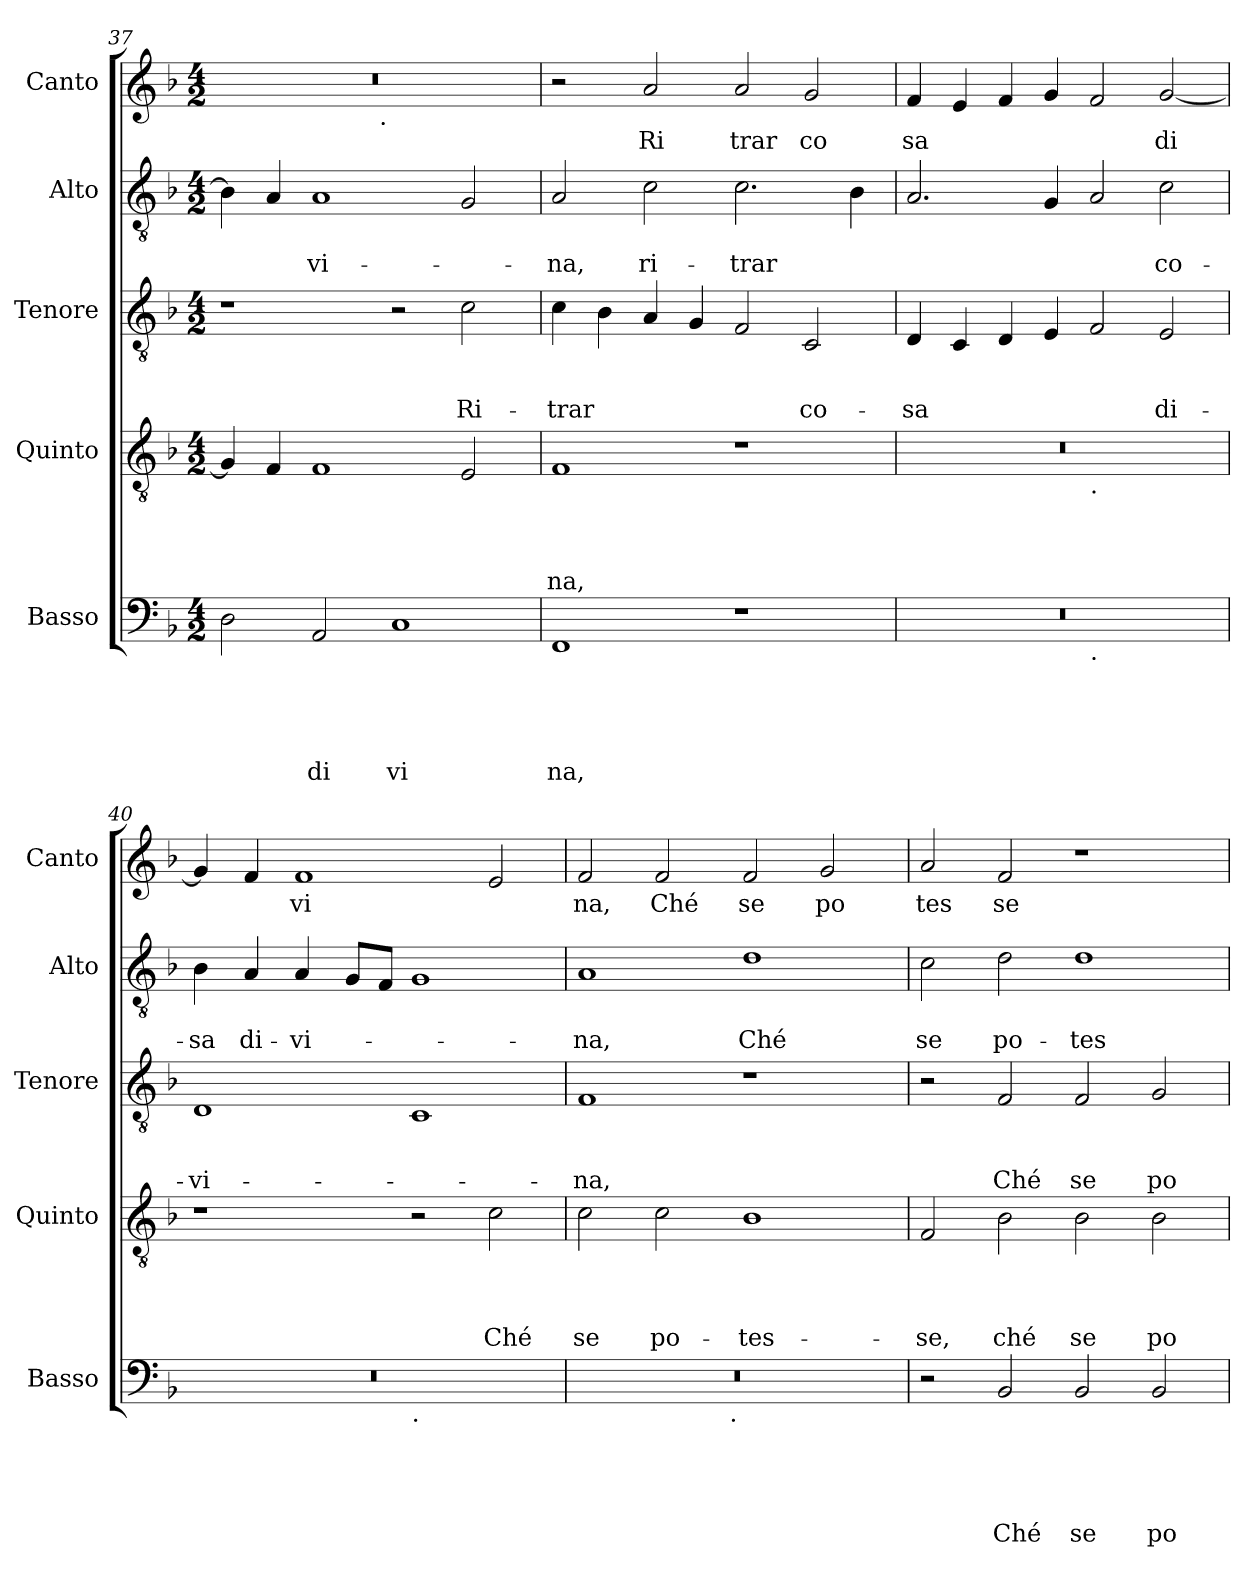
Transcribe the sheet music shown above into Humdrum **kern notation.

**kern	**text	**text	**text	**text	**text	**kern	**text	**text	**text	**text	**kern	**text	**text	**text	**kern	**text	**text	**kern	**text
*part5	*part5	*part5	*part5	*part5	*part5	*part4	*part4	*part4	*part4	*part4	*part3	*part3	*part3	*part3	*part2	*part2	*part2	*part1	*part1
*staff5	*staff5	*staff5	*staff5	*staff5	*staff5	*staff4	*staff4	*staff4	*staff4	*staff4	*staff3	*staff3	*staff3	*staff3	*staff2	*staff2	*staff2	*staff1	*staff1
*I"Basso	*	*	*	*	*	*I"Quinto	*	*	*	*	*I"Tenore	*	*	*	*I"Alto	*	*	*I"Canto	*
*I'Basso	*	*	*	*	*	*I'Quinto	*	*	*	*	*I'Tenore	*	*	*	*I'Alto	*	*	*I'Canto	*
*clefF4	*	*	*	*	*	*clefGv2	*	*	*	*	*clefGv2	*	*	*	*clefGv2	*	*	*clefG2	*
*k[b-]	*	*	*	*	*	*k[b-]	*	*	*	*	*k[b-]	*	*	*	*k[b-]	*	*	*k[b-]	*
*F:	*	*	*	*	*	*F:	*	*	*	*	*F:	*	*	*	*F:	*	*	*F:	*
*M4/2	*	*	*	*	*	*M4/2	*	*	*	*	*M4/2	*	*	*	*M4/2	*	*	*M4/2	*
=37	=37	=37	=37	=37	=37	=37	=37	=37	=37	=37	=37	=37	=37	=37	=37	=37	=37	=37	=37
*	*	*	*	*	*	*	*	*	*	*	*	*	*	*	*	*	*	*^	*
2D\	.	.	.	.	.	4G/]	.	.	.	.	1r	.	.	.	4B-\]	.	.	0r	2ryy	.
.	.	.	.	.	.	4F/	.	.	.	.	.	.	.	.	4A/	.	.	.	.	.
!	!	!	!	!	!LO:LY:b	!	!	!	!	!	!	!	!	!	!	!	!LO:LY:b	!	!	!
2AA/	.	.	.	.	di	1F	.	.	.	.	.	.	.	.	1A	.	-vi-	.	4...ryy	.
!	!	!	!	!	!	!	!	!	!	!	!	!	!	!	!	!	!	!	!LO:TX:b:t=.	!
.	.	.	.	.	.	.	.	.	.	.	.	.	.	.	.	.	.	.	1ryy	.
!	!	!	!	!	!LO:LY:b	!	!	!	!	!	!	!	!	!	!	!	!	!	!	!
1C	.	.	.	.	vi	.	.	.	.	.	2r	.	.	.	.	.	.	.	.	.
!	!	!	!	!	!	!	!	!	!	!	!	!	!	!LO:LY:b	!	!	!	!	!	!
.	.	.	.	.	.	2E/	.	.	.	.	2c\	.	.	Ri-	2G/	.	.	.	.	.
.	.	.	.	.	.	.	.	.	.	.	.	.	.	.	.	.	.	.	32ryy	.
=38	=38	=38	=38	=38	=38	=38	=38	=38	=38	=38	=38	=38	=38	=38	=38	=38	=38	=38	=38	=38
!	!	!	!	!	!LO:LY:b	!	!	!	!	!LO:LY:b	!	!	!	!LO:LY:b	!	!	!LO:LY:b	!	!	!
*	*	*	*	*	*	*	*	*	*	*	*	*	*	*	*	*	*	*v	*v	*
1FF	.	.	.	.	na,	1F	.	.	.	-na,	4c\	.	.	-trar	2A/	.	-na,	2r	.
.	.	.	.	.	.	.	.	.	.	.	4B-\	.	.	.	.	.	.	.	.
!	!	!	!	!	!	!	!	!	!	!	!	!	!	!	!	!	!LO:LY:b	!	!LO:LY:b
.	.	.	.	.	.	.	.	.	.	.	4A/	.	.	.	2c\	.	ri-	2a/	Ri
.	.	.	.	.	.	.	.	.	.	.	4G/	.	.	.	.	.	.	.	.
!	!	!	!	!	!	!	!	!	!	!	!	!	!	!	!	!	!LO:LY:b	!	!LO:LY:b
1r	.	.	.	.	.	1r	.	.	.	.	2F/	.	.	.	2.c\	.	-trar	2a/	trar
!	!	!	!	!	!	!	!	!	!	!	!	!	!	!LO:LY:b	!	!	!	!	!LO:LY:b
.	.	.	.	.	.	.	.	.	.	.	2C/	.	.	co-	.	.	.	2g/	co
.	.	.	.	.	.	.	.	.	.	.	.	.	.	.	4B-\	.	.	.	.
=39	=39	=39	=39	=39	=39	=39	=39	=39	=39	=39	=39	=39	=39	=39	=39	=39	=39	=39	=39
!	!	!	!	!	!	!	!	!	!	!	!	!	!	!LO:LY:b	!	!	!	!	!LO:LY:b
*^	*	*	*	*	*	*^	*	*	*	*	*	*	*	*	*	*	*	*	*
0r	1ryy	.	.	.	.	.	0r	1ryy	.	.	.	.	4D/	.	.	-sa	2.A/	.	.	4f/	sa
.	.	.	.	.	.	.	.	.	.	.	.	.	4C/	.	.	.	.	.	.	4e/	.
.	.	.	.	.	.	.	.	.	.	.	.	.	4D/	.	.	.	.	.	.	4f/	.
.	.	.	.	.	.	.	.	.	.	.	.	.	4E/	.	.	.	4G/	.	.	4g/	.
!	!	!	!	!	!	!	!	!LO:TX:b:t=.	!	!	!	!	!	!	!	!	!	!	!	!	!
!	!LO:TX:b:t=.	!	!	!	!	!	!	!	!	!	!	!	!	!	!	!	!	!	!	!	!
.	1ryy	.	.	.	.	.	.	1ryy	.	.	.	.	2F/	.	.	.	2A/	.	.	2f/	.
!	!	!	!	!	!	!	!	!	!	!	!	!	!	!	!	!LO:LY:b	!	!	!LO:LY:b	!	!LO:LY:b
.	.	.	.	.	.	.	.	.	.	.	.	.	2E/	.	.	di-	2c\	.	co-	[<2g/	di
=40	=40	=40	=40	=40	=40	=40	=40	=40	=40	=40	=40	=40	=40	=40	=40	=40	=40	=40	=40	=40	=40
!	!	!	!	!	!	!	!	!	!	!	!	!	!	!	!	!LO:LY:b	!	!	!LO:LY:b	!	!
*	*	*	*	*	*	*	*v	*v	*	*	*	*	*	*	*	*	*	*	*	*	*
0r	1ryy	.	.	.	.	.	1r	.	.	.	.	1D	.	.	-vi-	4B-\	.	-sa	4g/]	.
!	!	!	!	!	!	!	!	!	!	!	!	!	!	!	!	!	!	!LO:LY:b	!	!
.	.	.	.	.	.	.	.	.	.	.	.	.	.	.	.	4A/	.	di-	4f/	.
!	!	!	!	!	!	!	!	!	!	!	!	!	!	!	!	!	!	!LO:LY:b	!	!LO:LY:b
.	.	.	.	.	.	.	.	.	.	.	.	.	.	.	.	4A/	.	-vi-	1f	vi
.	.	.	.	.	.	.	.	.	.	.	.	.	.	.	.	8G/L	.	.	.	.
.	.	.	.	.	.	.	.	.	.	.	.	.	.	.	.	8F/J	.	.	.	.
!	!LO:TX:b:t=.	!	!	!	!	!	!	!	!	!	!	!	!	!	!	!	!	!	!	!
.	1ryy	.	.	.	.	.	2r	.	.	.	.	1C	.	.	.	1G	.	.	.	.
!	!	!	!	!	!	!	!	!	!	!	!LO:LY:b	!	!	!	!	!	!	!	!	!
.	.	.	.	.	.	.	2c\	.	.	.	Ché	.	.	.	.	.	.	.	2e/	.
=41	=41	=41	=41	=41	=41	=41	=41	=41	=41	=41	=41	=41	=41	=41	=41	=41	=41	=41	=41	=41
!	!	!	!	!	!	!	!	!	!	!	!LO:LY:b	!	!	!	!LO:LY:b	!	!	!LO:LY:b	!	!LO:LY:b
0r	2ryy	.	.	.	.	.	2c\	.	.	.	se	1F	.	.	-na,	1A	.	-na,	2f/	na,
!	!	!	!	!	!	!	!	!	!	!	!LO:LY:b	!	!	!	!	!	!	!	!	!LO:LY:b
.	4...ryy	.	.	.	.	.	2c\	.	.	.	po-	.	.	.	.	.	.	.	2f/	Ché
!	!LO:TX:b:t=.	!	!	!	!	!	!	!	!	!	!	!	!	!	!	!	!	!	!	!
.	1ryy	.	.	.	.	.	.	.	.	.	.	.	.	.	.	.	.	.	.	.
!	!	!	!	!	!	!	!	!	!	!	!LO:LY:b	!	!	!	!	!	!	!LO:LY:b	!	!LO:LY:b
.	.	.	.	.	.	.	1B-	.	.	.	-tes-	1r	.	.	.	1d	.	Ché	2f/	se
!	!	!	!	!	!	!	!	!	!	!	!	!	!	!	!	!	!	!	!	!LO:LY:b
.	.	.	.	.	.	.	.	.	.	.	.	.	.	.	.	.	.	.	2g/	po
.	32ryy	.	.	.	.	.	.	.	.	.	.	.	.	.	.	.	.	.	.	.
!!LO:LB:g=z
=42	=42	=42	=42	=42	=42	=42	=42	=42	=42	=42	=42	=42	=42	=42	=42	=42	=42	=42	=42	=42
!	!	!	!	!	!	!	!	!	!	!	!LO:LY:b	!	!	!	!	!	!	!LO:LY:b	!	!LO:LY:b
*v	*v	*	*	*	*	*	*	*	*	*	*	*	*	*	*	*	*	*	*	*
2r	.	.	.	.	.	2F/	.	.	.	-se,	2r	.	.	.	2c\	.	se	2a/	tes
!	!	!	!	!	!LO:LY:b	!	!	!	!	!LO:LY:b	!	!	!	!LO:LY:b	!	!	!LO:LY:b	!	!LO:LY:b
2BB-/	.	.	.	.	Ché	2B-\	.	.	.	ché	2F/	.	.	Ché	2d\	.	po-	2f/	se
!	!	!	!	!	!LO:LY:b	!	!	!	!	!LO:LY:b	!	!	!	!LO:LY:b	!	!	!LO:LY:b	!	!
2BB-/	.	.	.	.	se	2B-\	.	.	.	se	2F/	.	.	se	1d	.	-tes-	1r	.
!	!	!	!	!	!LO:LY:b	!	!	!	!	!LO:LY:b	!	!	!	!LO:LY:b	!	!	!	!	!
2BB-/	.	.	.	.	po	2B-\	.	.	.	po	2G/	.	.	po-	.	.	.	.	.
=	=	=	=	=	=	=	=	=	=	=	=	=	=	=	=	=	=	=	=
*-	*-	*-	*-	*-	*-	*-	*-	*-	*-	*-	*-	*-	*-	*-	*-	*-	*-	*-	*-
